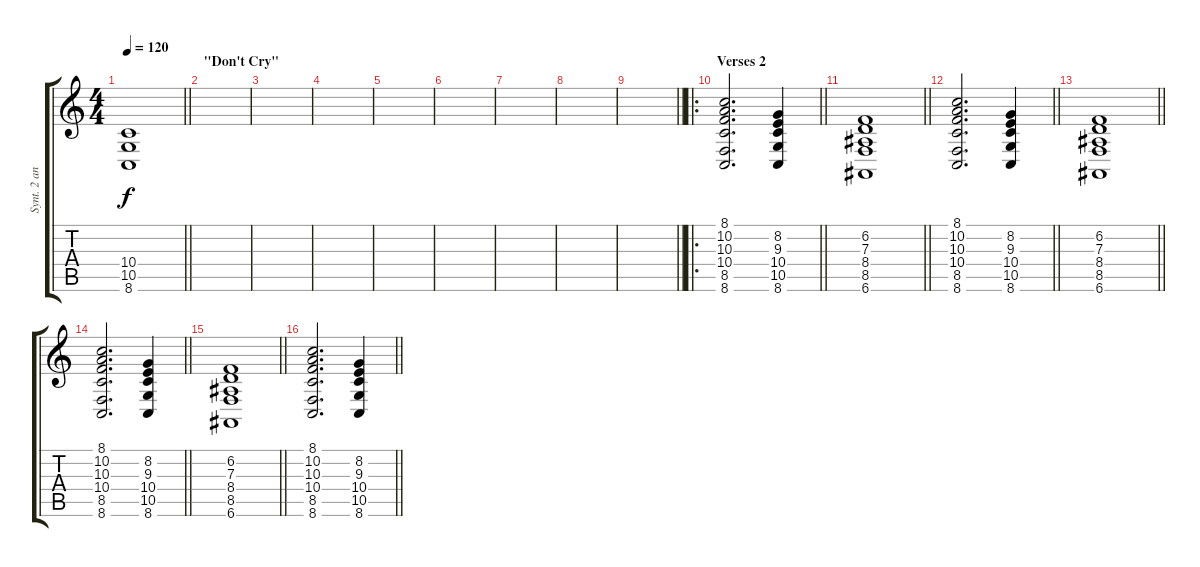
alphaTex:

\track ("Synt. 2 and piano R. Hand" "Synt. 2 an") {instrument pad3polysynth}
\staff {score tabs}
\tuning (E4 B3 G3 D3 A2 E2) {hide}
\ts (4 4)
\tempo 120
\clef g2
\barLineRight lightlight
\ks c
(10.4{t} 10.5{t} 8.6{t}).1{dy f volume 0} |
\section ("" "\"Don't Cry\"")
|
|
|
|
|
|
|
\barLineRight lightlight
|
\ro
\section ("" "Verses 2")
\barLineRight lightlight
(8.1 10.2 10.3 10.4 8.5 8.6).2{d} (8.2 9.3 10.4 10.5 8.6).4 |
\barLineRight lightlight
(6.2 7.3 8.4 8.5 6.6).1 |
\barLineRight lightlight
(8.1 10.2 10.3 10.4 8.5 8.6).2{d} (8.2 9.3 10.4 10.5 8.6).4 |
\barLineRight lightlight
(6.2 7.3 8.4 8.5 6.6).1 |
\barLineRight lightlight
(8.1 10.2 10.3 10.4 8.5 8.6).2{d} (8.2 9.3 10.4 10.5 8.6).4 |
\barLineRight lightlight
(6.2 7.3 8.4 8.5 6.6).1 |
\barLineRight lightlight
(8.1 10.2 10.3 10.4 8.5 8.6).2{d} (8.2 9.3 10.4 10.5 8.6).4
